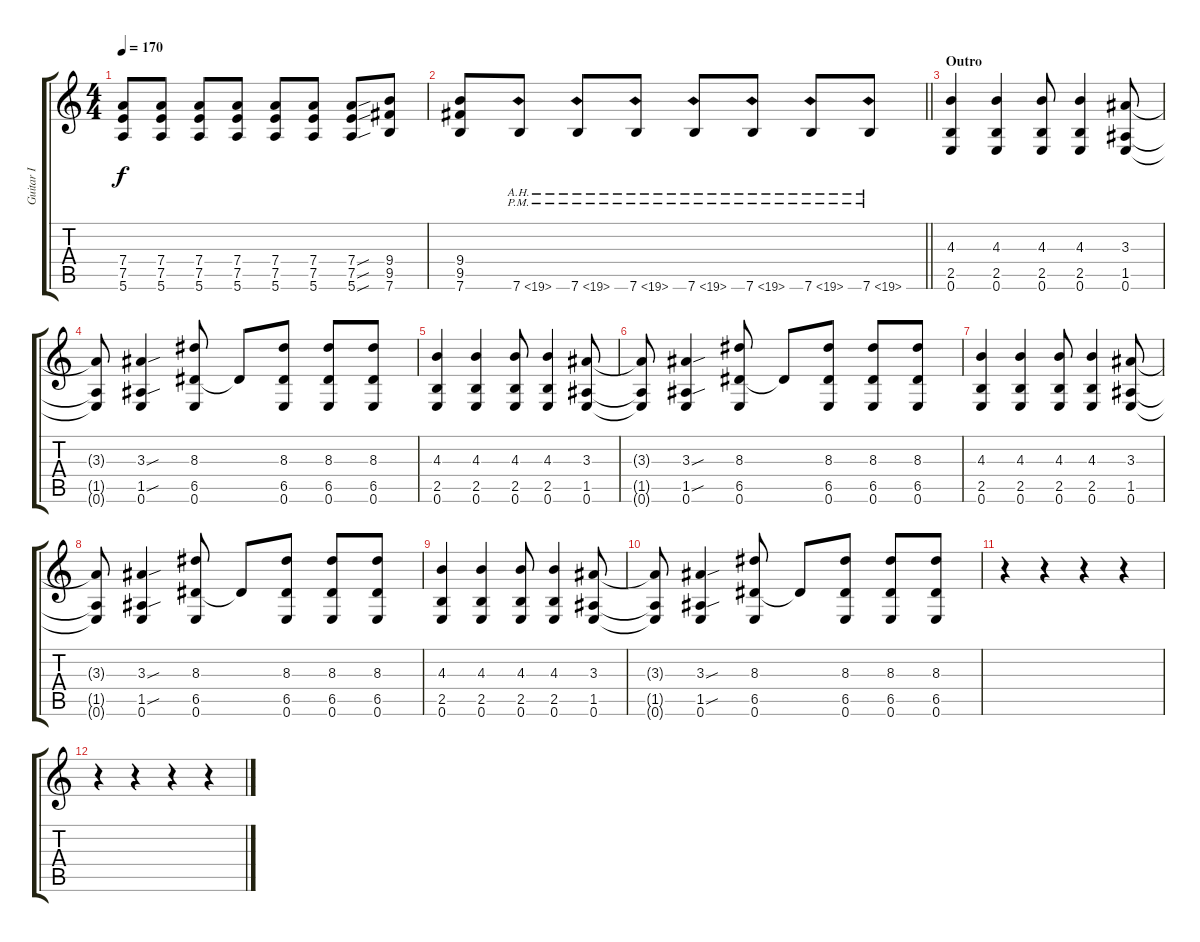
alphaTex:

\track ("Guitar I" "Guitar I") {instrument distortionguitar}
\staff {score tabs}
\tuning (E4 B3 G3 D3 A2 E2) {hide}
\ts (4 4)
\tempo 170
\clef g2
\ks c
(7.4 7.5 5.6).8{dy f} (7.4 7.5 5.6).8 (7.4 7.5 5.6).8 (7.4 7.5 5.6).8 (7.4 7.5 5.6).8 (7.4 7.5 5.6).8 (7.4{sou} 7.5{sou} 5.6{sou}).8 (9.4 9.5 7.6).8 |
\barLineRight lightlight
(9.4 9.5 7.6).8 7.6{ah 12 pm}.8 7.6{ah 12 pm}.8 7.6{ah 12 pm}.8 7.6{ah 12 pm}.8 7.6{ah 12 pm}.8 7.6{ah 12 pm}.8 7.6{ah 12 pm}.8 |
\section ("" "Outro")
(4.3 2.5 0.6).4 (4.3 2.5 0.6).4 (4.3 2.5 0.6).8 (4.3 2.5 0.6).4 (3.3 1.5 0.6).8 |
(3.3{t} 1.5{t} 0.6{t}).8 (3.3{sou} 1.5{sou} 0.6).4 (8.3 6.5 0.6).8 6.5{t}.8 (8.3 6.5 0.6).8 (8.3 6.5 0.6).8 (8.3 6.5 0.6).8 |
(4.3 2.5 0.6).4 (4.3 2.5 0.6).4 (4.3 2.5 0.6).8 (4.3 2.5 0.6).4 (3.3 1.5 0.6).8 |
(3.3{t} 1.5{t} 0.6{t}).8 (3.3{sou} 1.5{sou} 0.6).4 (8.3 6.5 0.6).8 6.5{t}.8 (8.3 6.5 0.6).8 (8.3 6.5 0.6).8 (8.3 6.5 0.6).8 |
(4.3 2.5 0.6).4 (4.3 2.5 0.6).4 (4.3 2.5 0.6).8 (4.3 2.5 0.6).4 (3.3 1.5 0.6).8 |
(3.3{t} 1.5{t} 0.6{t}).8 (3.3{sou} 1.5{sou} 0.6).4 (8.3 6.5 0.6).8 6.5{t}.8 (8.3 6.5 0.6).8 (8.3 6.5 0.6).8 (8.3 6.5 0.6).8 |
(4.3 2.5 0.6).4 (4.3 2.5 0.6).4 (4.3 2.5 0.6).8 (4.3 2.5 0.6).4 (3.3 1.5 0.6).8 |
(3.3{t} 1.5{t} 0.6{t}).8 (3.3{sou} 1.5{sou} 0.6).4 (8.3 6.5 0.6).8 6.5{t}.8 (8.3 6.5 0.6).8 (8.3 6.5 0.6).8 (8.3 6.5 0.6).8 |
r.4 r.4 r.4 r.4 |
r.4 r.4 r.4 r.4
